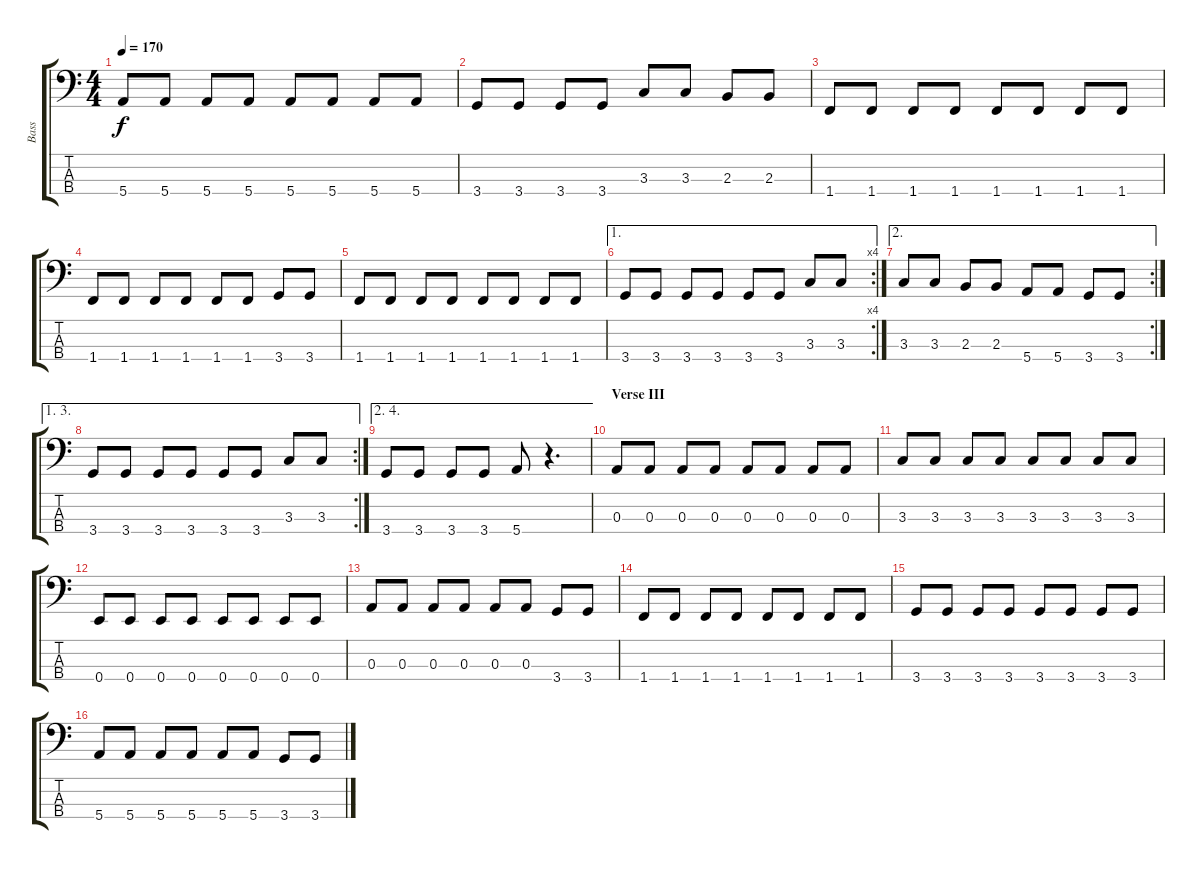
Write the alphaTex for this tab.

\track ("Bass" "Bass") {instrument electricbassfinger}
\staff {score tabs}
\tuning (G2 D2 A1 E1) {hide}
\ts (4 4)
\tempo 170
\clef f4
\ks c
5.4.8{dy f} 5.4.8 5.4.8 5.4.8 5.4.8 5.4.8 5.4.8 5.4.8 |
3.4.8 3.4.8 3.4.8 3.4.8 3.3.8 3.3.8 2.3.8 2.3.8 |
1.4.8 1.4.8 1.4.8 1.4.8 1.4.8 1.4.8 1.4.8 1.4.8 |
1.4.8 1.4.8 1.4.8 1.4.8 1.4.8 1.4.8 3.4.8 3.4.8 |
1.4.8 1.4.8 1.4.8 1.4.8 1.4.8 1.4.8 1.4.8 1.4.8 |
\ae 1
\rc 4
3.4.8 3.4.8 3.4.8 3.4.8 3.4.8 3.4.8 3.3.8 3.3.8 |
\ae 2
\rc 2
3.3.8 3.3.8 2.3.8 2.3.8 5.4.8 5.4.8 3.4.8 3.4.8 |
\ae (1 3)
\rc 2
3.4.8 3.4.8 3.4.8 3.4.8 3.4.8 3.4.8 3.3.8 3.3.8 |
\ae (2 4)
3.4.8 3.4.8 3.4.8 3.4.8 5.4.8 r.4{d} |
\section ("" "Verse III")
0.3.8 0.3.8 0.3.8 0.3.8 0.3.8 0.3.8 0.3.8 0.3.8 |
3.3.8 3.3.8 3.3.8 3.3.8 3.3.8 3.3.8 3.3.8 3.3.8 |
0.4.8 0.4.8 0.4.8 0.4.8 0.4.8 0.4.8 0.4.8 0.4.8 |
0.3.8 0.3.8 0.3.8 0.3.8 0.3.8 0.3.8 3.4.8 3.4.8 |
1.4.8 1.4.8 1.4.8 1.4.8 1.4.8 1.4.8 1.4.8 1.4.8 |
3.4.8 3.4.8 3.4.8 3.4.8 3.4.8 3.4.8 3.4.8 3.4.8 |
5.4.8 5.4.8 5.4.8 5.4.8 5.4.8 5.4.8 3.4.8 3.4.8
